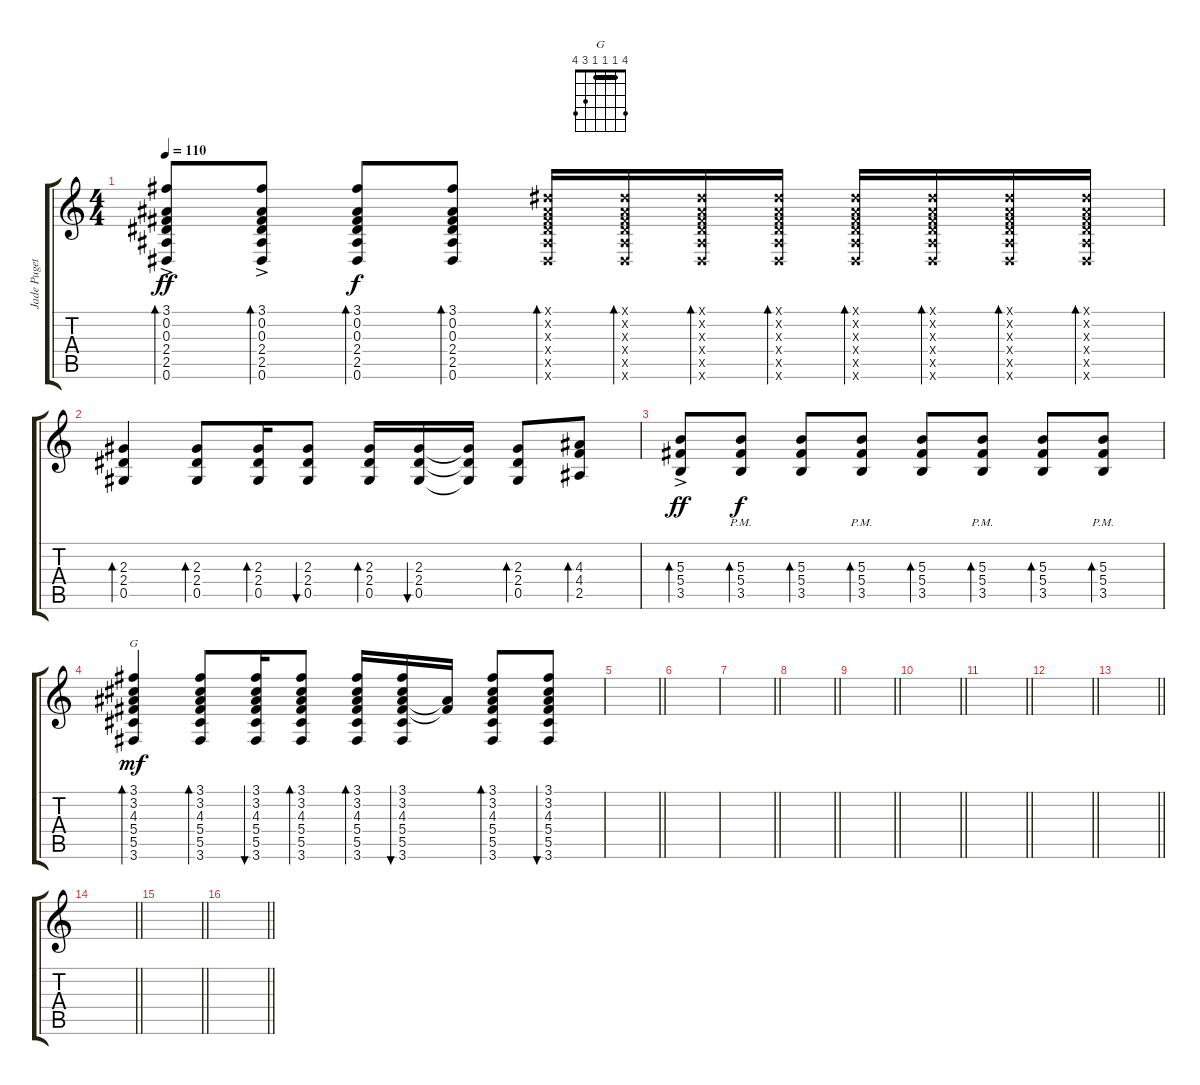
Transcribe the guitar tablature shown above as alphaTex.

\track ("Jade Puget (Acoustic)" "Jade Puget") {instrument acousticguitarsteel}
\staff {score tabs}
\tuning (Eb4 Bb3 Gb3 Db3 Ab2 Eb2) {hide}
\chord ("G" 4 1 1 1 3 4) {barre 1}
\ts (4 4)
\tempo 110
\clef g2
\ks c
(3.1 0.2 0.3 2.4 2.5{ac} 0.6).8{bd 60 dy ff} (3.1 0.2 0.3 2.4 2.5{ac} 0.6).8{bd 60} (3.1 0.2 0.3 2.4 2.5 0.6).8{bd 60 dy f} (3.1 0.2 0.3 2.4 2.5 0.6).8{bd 60} (0.1{x} 0.2{x} 0.3{x} 2.4{x} 2.5{x} 0.6{x}).16{bd 60} (0.1{x} 0.2{x} 0.3{x} 2.4{x} 2.5{x} 0.6{x}).16{bd 60} (0.1{x} 0.2{x} 0.3{x} 2.4{x} 2.5{x} 0.6{x}).16{bd 60} (0.1{x} 0.2{x} 0.3{x} 2.4{x} 2.5{x} 0.6{x}).16{bd 60} (0.1{x} 0.2{x} 0.3{x} 2.4{x} 2.5{x} 0.6{x}).16{bd 60} (0.1{x} 0.2{x} 0.3{x} 2.4{x} 2.5{x} 0.6{x}).16{bd 60} (0.1{x} 0.2{x} 0.3{x} 2.4{x} 2.5{x} 0.6{x}).16{bd 60} (0.1{x} 0.2{x} 0.3{x} 2.4{x} 2.5{x} 0.6{x}).16{bd 60} |
(2.3 2.4 0.5).4{bd 60} (2.3 2.4 0.5).8{bd 60} (2.3 2.4 0.5).16{bd 60} (2.3 2.4 0.5).8{bu 120} (2.3 2.4 0.5).16{bd 120} (2.3 2.4 0.5).16{bu 120} (2.3{t} 2.4{t} 0.5{t}).16 (2.3 2.4 0.5).8{bd 120} (4.3 4.4 2.5).8{bd 60} |
(5.3 5.4 3.5{ac}).8{bd 60 dy ff} (5.3{pm} 5.4{pm} 3.5{pm}).8{bd 120 dy f} (5.3 5.4 3.5).8{bd 60} (5.3{pm} 5.4{pm} 3.5{pm}).8{bd 120} (5.3 5.4 3.5).8{bd 60} (5.3{pm} 5.4{pm} 3.5{pm}).8{bd 60} (5.3 5.4 3.5).8{bd 60} (5.3{pm} 5.4{pm} 3.5{pm}).8{bd 60} |
(3.1 3.2 4.3 5.4 5.5 3.6).4{bd 60 ch "G" dy mf} (3.1 3.2 4.3 5.4 5.5 3.6).8{bd 60} (3.1 3.2 4.3 5.4 5.5 3.6).16{bu 60} (3.1 3.2 4.3 5.4 5.5 3.6).8{bd 60} (3.1 3.2 4.3 5.4 5.5 3.6).16{bd 60} (3.1 3.2 4.3 5.4 5.5 3.6).16{bu 60} (4.3{t} 5.4{t}).16 (3.1 3.2 4.3 5.4 5.5 3.6).8{bd 60} (3.1 3.2 4.3 5.4 5.5 3.6).8{bu 60} |
\barLineRight lightlight
|
|
\barLineRight lightlight
|
\barLineRight lightlight
|
\barLineRight lightlight
|
\barLineRight lightlight
|
\barLineRight lightlight
|
\barLineRight lightlight
|
\barLineRight lightlight
|
\barLineRight lightlight
|
\barLineRight lightlight
|
\barLineRight lightlight
